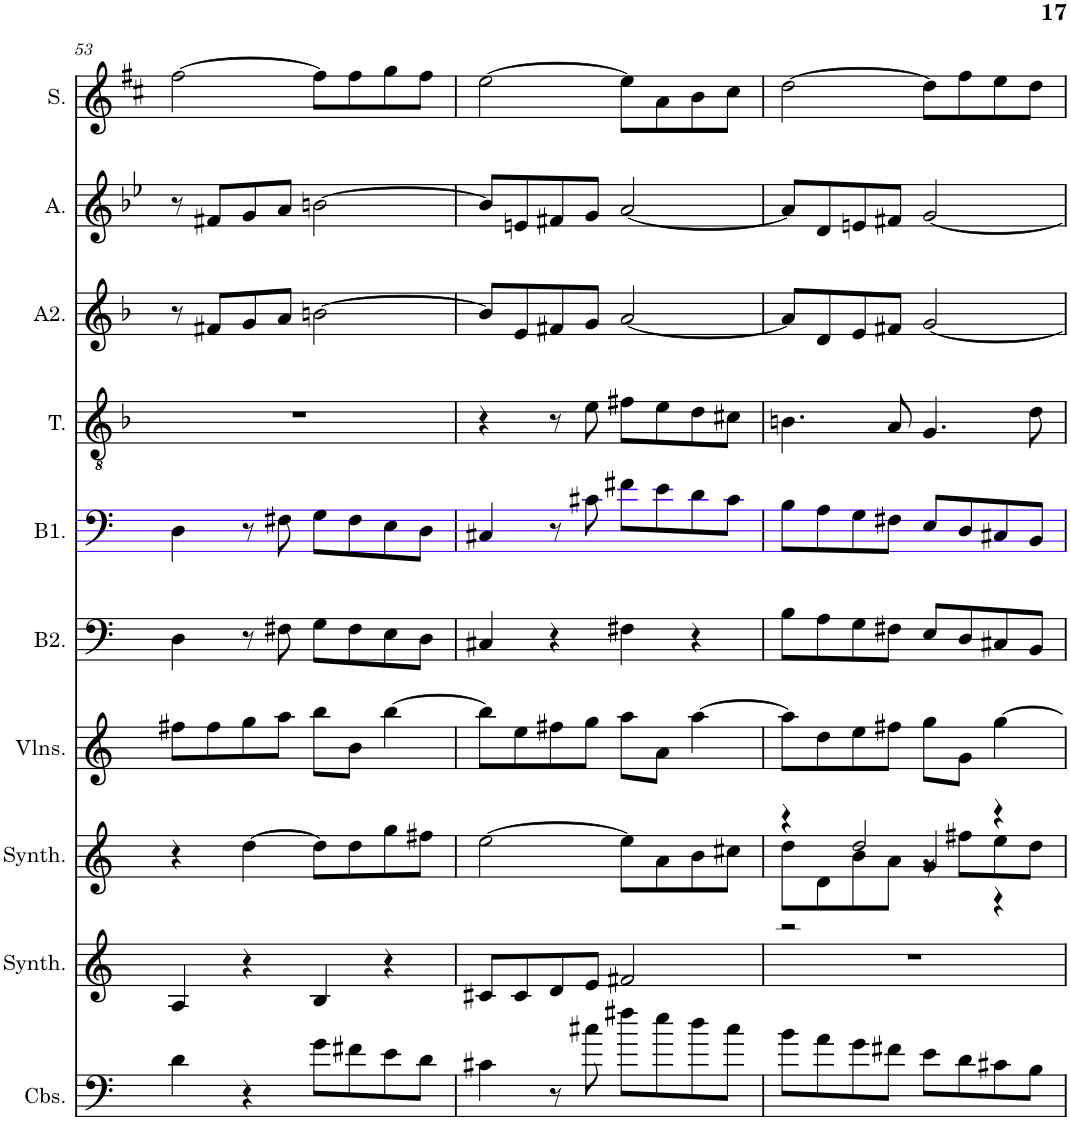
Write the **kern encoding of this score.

**kern	**kern	**kern	**kern	**kern	**kern	**kern	**kern	**kern	**kern
*part10	*part9	*part8	*part7	*part6	*part5	*part4	*part3	*part2	*part1
*staff10	*staff9	*staff8	*staff7	*staff6	*staff5	*staff4	*staff3	*staff2	*staff1
*I"Contrebasses, D'Bass/Strings, etc	*I"Synthétiseur d'instruments à cordes, Synth strings, etc	*I"Synthétiseur d'instruments à cordes, Synth strings 2	*I"Violons, 1st violins	*I"Basse2	*I"Basse1	*I"Ténor	*I"Alto2	*I"Alto	*I"Soprano
*I'Cbs.	*I'Synth.	*I'Synth.	*I'Vlns.	*I'B2.	*I'B1.	*I'T.	*I'A2.	*I'A.	*I'S.
!!LO:PB:g=z
*clefF4	*clefG2	*clefG2	*clefG2	*clefF4	*clefF4	*clefGv2	*clefG2	*clefG2	*clefG2
*Trd7c12	*	*	*	*	*	*	*	*	*
*k[]	*k[]	*k[]	*k[]	*k[]	*k[]	*k[b-]	*k[b-]	*k[b-e-]	*k[f#c#]
*M4/4	*M4/4	*M4/4	*M4/4	*M4/4	*M4/4	*M4/4	*M4/4	*M4/4	*M4/4
=53	=53	=53	=53	=53	=53	=53	=53	=53	=53
4d\	4A/	4r	8ff#X\L	4D\	4D\	1r	8r	8r	[2ff#\
.	.	.	8ff#\	.	.	.	8f#X/L	8f#X/L	.
4r	4r	[4dd\	8gg\	8r	8r	.	8g/	8g/	.
.	.	.	8aa\J	8F#X\	8F#X\	.	8a/J	8a/J	.
8g\L	4B/	8dd\L]	8bb\L	8G\L	8G\L	.	[2bn\	[2bn\	8ff#\L]
8f#X\	.	8dd\	8b\J	8F#\	8F#\	.	.	.	8ff#\
8e\	4r	8gg\	[4bb\	8E\	8E\	.	.	.	8gg\
8d\J	.	8ff#X\J	.	8D\J	8D\J	.	.	.	8ff#\J
=54	=54	=54	=54	=54	=54	=54	=54	=54	=54
4c#X\	8c#X/L	[2ee\	8bb\L]	4C#X/	4C#X/	4r	8b/L]	8b/L]	[2ee\
.	8c#/	.	8ee\	.	.	.	8e/	8en/	.
8r	8d/	.	8ff#X\	4r	8r	8r	8f#X/	8f#X/	.
8cc#X\	8e/J	.	8gg\J	.	8c#X\	8e\	8g/J	8g/J	.
8ff#X\L	2f#X/	8ee\L]	8aa\L	4F#X\	8f#X\L	8f#X\L	[2a/	[2a/	8ee\L]
8ee\	.	8a\	8a\J	.	8e\	8e\	.	.	8a\
8dd\	.	8b\	[4aa\	4r	8d\	8d\	.	.	8b\
8cc#\J	.	8cc#X\J	.	.	8c#\J	8c#X\J	.	.	8cc#\J
=55	=55	=55	=55	=55	=55	=55	=55	=55	=55
*	*	*^	*	*	*	*	*	*	*
*	*	*	*^	*	*	*	*	*	*	*
8b\L	1r	4r	8dd\L	2r	8aa\L]	8B\L	8B\L	4.Bn\	8a/L]	8a/L]	[2dd\
8a\	.	.	8d\	.	8dd\	8A\	8A\	.	8d/	8d/	.
8g\	.	2dd/	8b\	.	8ee\	8G\	8G\	.	8e/	8en/	.
8f#X\J	.	.	8a\J	.	8ff#X\J	8F#X\J	8F#X\J	8A/	8f#X/J	8f#X/J	.
8e\L	.	.	8r	4g/	8gg\L	8E/L	8E/L	4.G/	[2g/	[2g/	8dd\L]
8d\	.	.	8ff#X\L	.	8g\J	8D/	8D/	.	.	.	8ff#\
8c#X\	.	4r	8ee\	4r	[4gg\	8C#X/	8C#X/	.	.	.	8ee\
8B\J	.	.	8dd\J	.	.	8BB/J	8BB/J	8d\	.	.	8dd\J
*	*	*v	*v	*v	*	*	*	*	*	*	*
=	=	=	=	=	=	=	=	=	=
*-	*-	*-	*-	*-	*-	*-	*-	*-	*-
